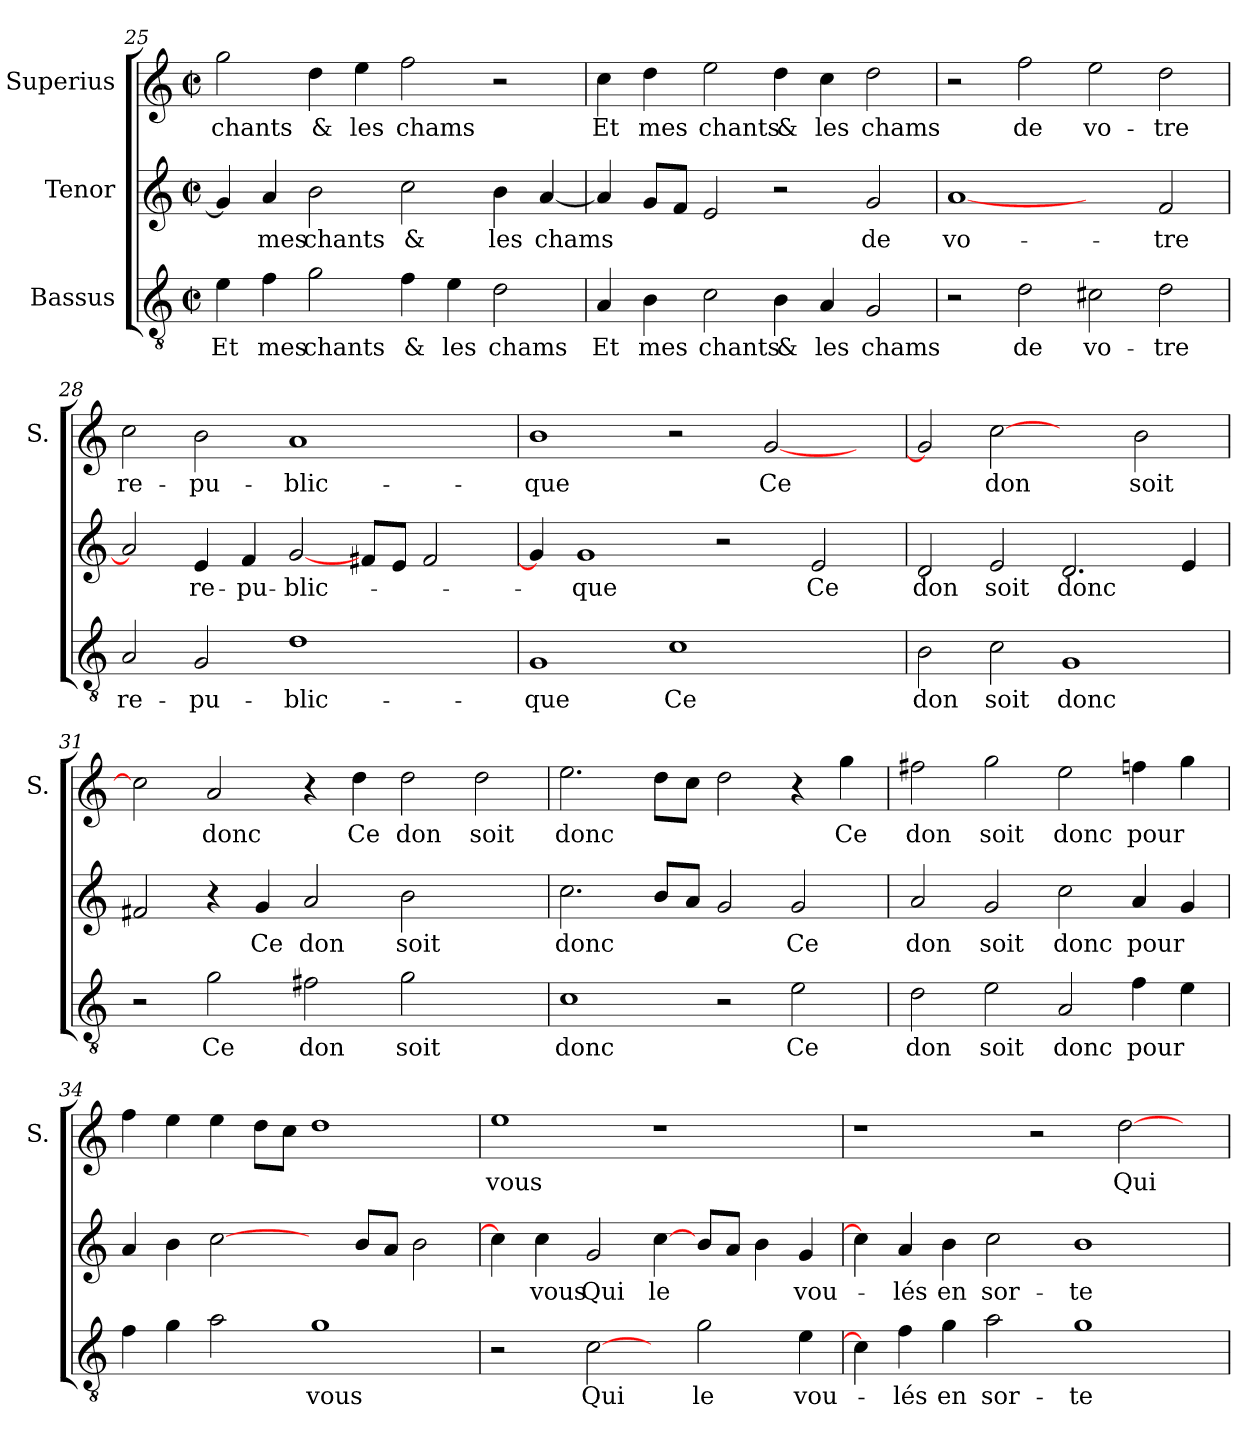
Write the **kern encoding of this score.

**kern	**text	**kern	**text	**kern	**text
*part3	*part3	*part2	*part2	*part1	*part1
*staff3	*staff3	*staff2	*staff2	*staff1	*staff1
*I"Bassus	*	*I"Tenor	*	*I"Superius	*
*	*	*	*	*I'S.	*
!!LO:LB:g=z
*clefGv2	*	*clefG2	*	*clefG2	*
*k[]	*	*k[]	*	*k[]	*
*C:	*	*C:	*	*C:	*
*M2/2	*	*M2/2	*	*M2/2	*
*met(c|)	*	*met(c|)	*	*met(c|)	*
=25	=25	=25	=25	=25	=25
4e\	Et	4g/]	.	2gg\	chants
4f\	mes	4a/	mes	.	.
2g\	chants	2b\	chants	4dd\	&
.	.	.	.	4ee\	les
4f\	&	2cc\	&	2ff\	chams
4e\	les	.	.	.	.
2d\	chams	4b\	les	2r	.
.	.	[4a/	chams	.	.
=26	=26	=26	=26	=26	=26
4A/	Et	4a/]	.	4cc\	Et
4B\	mes	8g/L	.	4dd\	mes
.	.	8f/J	.	.	.
2c\	chants	2e/	.	2ee\	chants
4B\	&	2r	.	4dd\	&
4A/	les	.	.	4cc\	les
2G/	chams	2g/	de	2dd\	chams
=27	=27	=27	=27	=27	=27
2r	.	[1a/	vo-	2r	.
2d\	de	.	.	2ff\	de
2c#X\	vo-	2ryy	.	2ee\	vo-
2d\	-tre	2f/	-tre	2dd\	-tre
=28	=28	=28	=28	=28	=28
2A/	re-	2a/]	.	2cc\	re-
2G/	-pu-	4e/	re-	2b\	-pu-
.	.	4f/	-pu-	.	.
1d\	-blic-	[2g/	-blic-	1a/	-blic-
.	.	8f#X/L	.	.	.
.	.	8e/J	.	.	.
.	.	2f#/	.	.	.
4ryy	.	.	.	4ryy	.
!!LO:LB:g=z
=29	=29	=29	=29	=29	=29
1G/	-que	4g/]	.	1b\	-que
.	.	1g/	-que	.	.
1c\	Ce	.	.	2r	.
.	.	2r	.	.	.
.	.	.	.	[2g/	Ce
.	.	2e/	Ce	.	.
4ryy	.	.	.	4ryy	.
=30	=30	=30	=30	=30	=30
2B\	don	2d/	don	2g/]	.
2c\	soit	2e/	soit	[2cc\	don
1G/	donc	2.d/	donc	2ryy	.
.	.	.	.	2b\	soit
.	.	4e/	.	.	.
=31	=31	=31	=31	=31	=31
2r	.	2f#X/	.	2cc\]	.
2g\	Ce	4r	.	2a/	donc
.	.	4g/	Ce	.	.
2f#X\	don	2a/	don	4r	.
.	.	.	.	4dd\	Ce
2g\	soit	2b\	soit	2dd\	don
2ryy	.	2ryy	.	2dd\	soit
=32	=32	=32	=32	=32	=32
1c\	donc	2.cc\	donc	2.ee\	donc
.	.	8b/L	.	8dd\L	.
.	.	8a/J	.	8cc\J	.
2r	.	2g/	.	2dd\	.
2e\	Ce	2g/	Ce	4r	.
.	.	.	.	4gg\	Ce
=33	=33	=33	=33	=33	=33
2d\	don	2a/	don	2ff#X\	don
2e\	soit	2g/	soit	2gg\	soit
2A/	donc	2cc\	donc	2ee\	donc
4f\	pour	4a/	pour	4ffn\	pour
4e\	.	4g/	.	4gg\	.
!!LO:LB:g=z
=34	=34	=34	=34	=34	=34
4f\	.	4a/	.	4ff\	.
4g\	.	4b\	.	4ee\	.
2a\	.	[2cc\	.	4ee\	.
.	.	.	.	8dd\L	.
.	.	.	.	8cc\J	.
1g\	vous	4ryy	.	1dd\	.
.	.	8b/L	.	.	.
.	.	8a/J	.	.	.
.	.	2b\	.	.	.
=35	=35	=35	=35	=35	=35
2r	.	4cc\]	.	1ee\	vous
.	.	4cc\	vous	.	.
[2c\	Qui	2g/	Qui	.	.
4ryy	.	[4cc\	le	1r	.
2g\	le	8b/L	.	.	.
.	.	8a/J	.	.	.
.	.	4b\	.	.	.
4e\	vou-	4g/	vou-	.	.
=36	=36	=36	=36	=36	=36
4c\]	.	4cc\]	.	1r	.
4f\	-lés	4a/	-lés	.	.
4g\	en	4b\	en	.	.
2a\	sor-	2cc\	sor-	.	.
.	.	.	.	2r	.
1g\	-te	1b\	-te	.	.
.	.	.	.	[2dd\	Qui
.	.	.	.	4ryy	.
=	=	=	=	=	=
*-	*-	*-	*-	*-	*-
